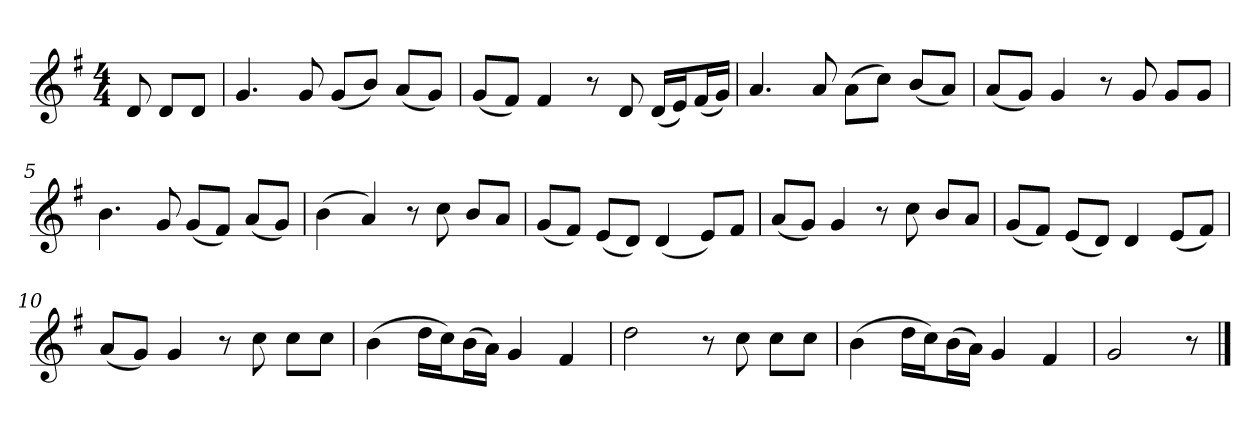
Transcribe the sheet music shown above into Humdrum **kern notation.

**kern
*part1
*staff1
*k[f#]
*M4/4
*MM120
=
8d
8dL
8dJ
=1
4.g
8g
(8gL
8bJ)
(8aL
8gJ)
=2
(8gL
8f#J)
4f#
8r
8d
(16dLL
16eJ)
(16f#L
16gJJ)
=3
4.a
8a
(8aL
8ccJ)
(8bL
8aJ)
=4
(8aL
8gJ)
4g
8r
8g
8gL
8gJ
=5
4.b
8g
(8gL
8f#J)
(8aL
8gJ)
=6
(4b
4a)
8r
8cc
8bL
8aJ
=7
(8gL
8f#J)
(8eL
8dJ)
(4d
8eL)
8f#J
=8
(8aL
8gJ)
4g
8r
8cc
8bL
8aJ
=9
(8gL
8f#J)
(8eL
8dJ)
4d
(8eL
8f#J)
=10
(8aL
8gJ)
4g
8r
8cc
8ccL
8ccJ
=11
(4b
16ddLL
16ccJ)
(16bL
16aJJ)
4g
4f#
=12
2dd
8r
8cc
8ccL
8ccJ
=13
(4b
16ddLL
16ccJ)
(16bL
16aJJ)
4g
4f#
=14
2g
8r
==
*-
